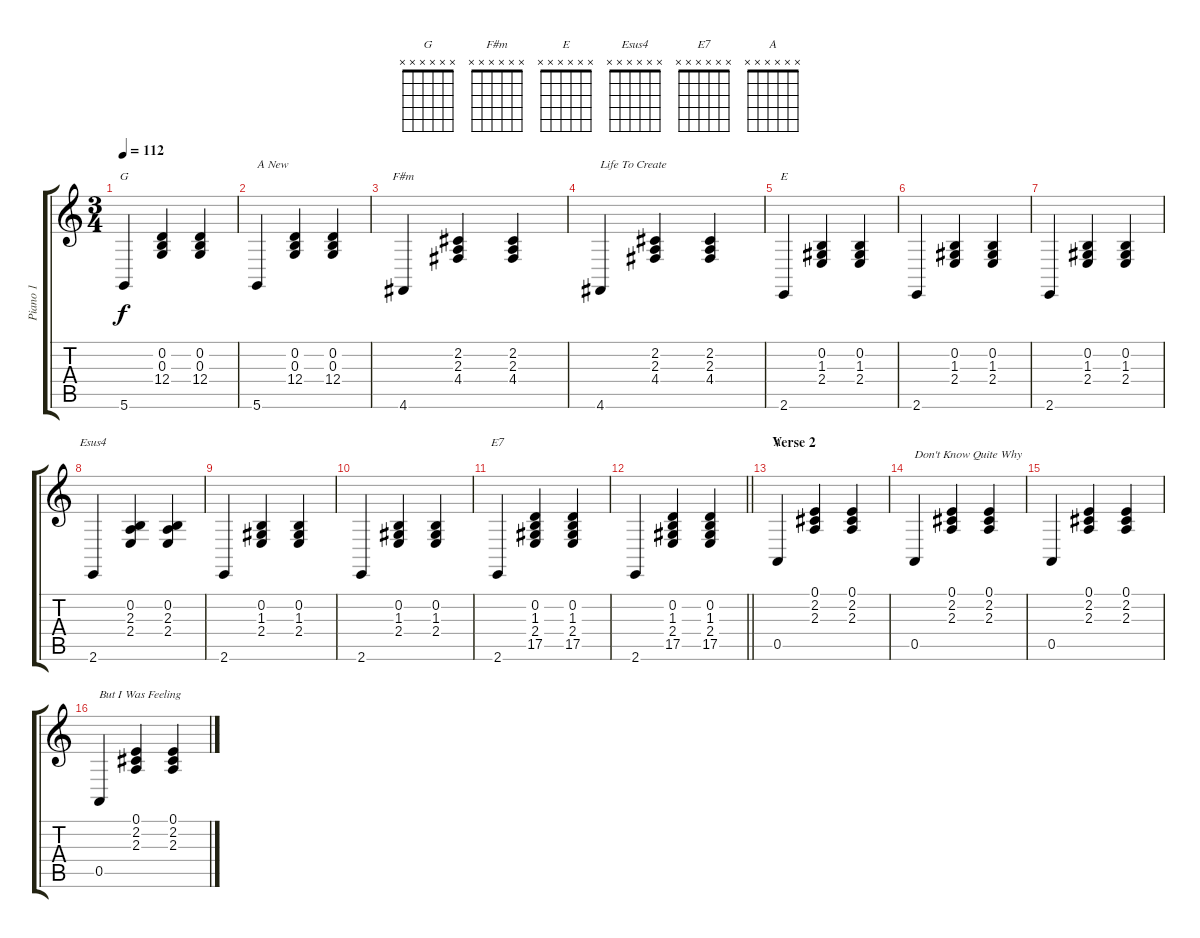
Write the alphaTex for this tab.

\track ("Piano 1" "Piano 1") {instrument acousticgrandpiano}
\staff {score tabs}
\tuning (E4 B3 G3 D3 A2 D2) {hide}
\chord ("G" x x x x x x)
\chord ("F#m" x x x x x x)
\chord ("E" x x x x x x)
\chord ("Esus4" x x x x x x)
\chord ("E7" x x x x x x)
\chord ("A" x x x x x x)
\ts (3 4)
\tempo 112
\clef g2
\ks c
5.6.4{ch "G" dy f} (0.2 0.3 12.4).4 (0.2 0.3 12.4).4 |
5.6.4{txt "A New"} (0.2 0.3 12.4).4 (0.2 0.3 12.4).4 |
4.6.4{ch "F#m"} (2.2 2.3 4.4).4 (2.2 2.3 4.4).4 |
4.6.4{txt "Life To Create"} (2.2 2.3 4.4).4 (2.2 2.3 4.4).4 |
2.6.4{ch "E"} (0.2 1.3 2.4).4 (0.2 1.3 2.4).4 |
2.6.4 (0.2 1.3 2.4).4 (0.2 1.3 2.4).4 |
2.6.4 (0.2 1.3 2.4).4 (0.2 1.3 2.4).4 |
2.6.4{ch "Esus4"} (0.2 2.3 2.4).4 (0.2 2.3 2.4).4 |
2.6.4 (0.2 1.3 2.4).4 (0.2 1.3 2.4).4 |
2.6.4 (0.2 1.3 2.4).4 (0.2 1.3 2.4).4 |
2.6.4{ch "E7"} (0.2 1.3 2.4 17.5).4 (0.2 1.3 2.4 17.5).4 |
\barLineRight lightlight
2.6.4 (0.2 1.3 2.4 17.5).4 (0.2 1.3 2.4 17.5).4 |
\section ("" "Verse 2")
0.5.4{ch "A"} (0.1 2.2 2.3).4 (0.1 2.2 2.3).4 |
0.5.4{txt "Don't Know Quite Why"} (0.1 2.2 2.3).4 (0.1 2.2 2.3).4 |
0.5.4 (0.1 2.2 2.3).4 (0.1 2.2 2.3).4 |
0.5.4{txt "But I Was Feeling"} (0.1 2.2 2.3).4 (0.1 2.2 2.3).4
